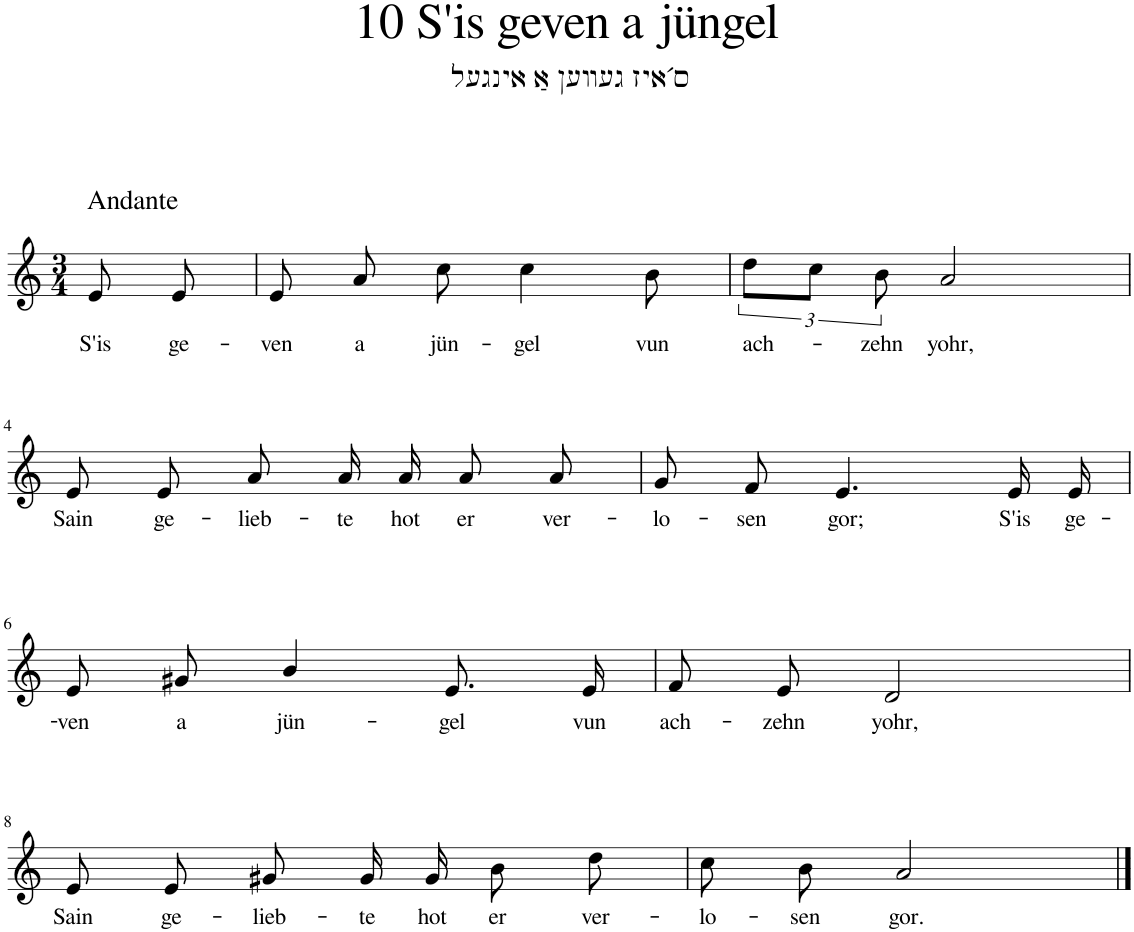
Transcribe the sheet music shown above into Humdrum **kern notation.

**kern	**text
*part1	*part1
*staff1	*staff1
*I"Piano	*
*I'Pno.	*
*clefG2	*
*k[]	*
*M3/4	*
=1	=1
!LO:TX:a:t=Andante	!
!	!LO:LY:b
8e/	S'is
!	!LO:LY:b
8e/	ge-
=2	=2
!	!LO:LY:b
8e/	-ven
!	!LO:LY:b
8a/	a
!	!LO:LY:b
8cc\	jün-
!	!LO:LY:b
4cc\	-gel
!	!LO:LY:b
8b\	vun
=3	=3
!	!LO:LY:b
12dd\L	ach-
12cc\J	.
!	!LO:LY:b
12b\	-zehn
!	!LO:LY:b
2a/	yohr,
!!LO:LB:g=z
=4	=4
!	!LO:LY:b
8e/	Sain
!	!LO:LY:b
8e/	ge-
!	!LO:LY:b
8a/	-lieb-
!	!LO:LY:b
16a/	-te
!	!LO:LY:b
16a/	hot
!	!LO:LY:b
8a/	er
!	!LO:LY:b
8a/	ver-
=5	=5
!	!LO:LY:b
8g/	-lo-
!	!LO:LY:b
8f/	-sen
!	!LO:LY:b
4.e/	gor;
!	!LO:LY:b
16e/	S'is
!	!LO:LY:b
16e/	ge-
!!LO:LB:g=z
=6	=6
!	!LO:LY:b
8e/	-ven
!	!LO:LY:b
8g#X/	a
!	!LO:LY:b
4b/	jün-
!	!LO:LY:b
8.e/	-gel
!	!LO:LY:b
16e/	vun
=7	=7
!	!LO:LY:b
8f/	ach-
!	!LO:LY:b
8e/	-zehn
!	!LO:LY:b
2d/	yohr,
!!LO:LB:g=z
=8	=8
!	!LO:LY:b
8e/	Sain
!	!LO:LY:b
8e/	ge-
!	!LO:LY:b
8g#X/	-lieb-
!	!LO:LY:b
16g#/	-te
!	!LO:LY:b
16g#/	hot
!	!LO:LY:b
8b\	er
!	!LO:LY:b
8dd\	ver-
=9	=9
!	!LO:LY:b
8cc\	-lo-
!	!LO:LY:b
8b\	-sen
!	!LO:LY:b
2a/	gor.
==	==
*-	*-
